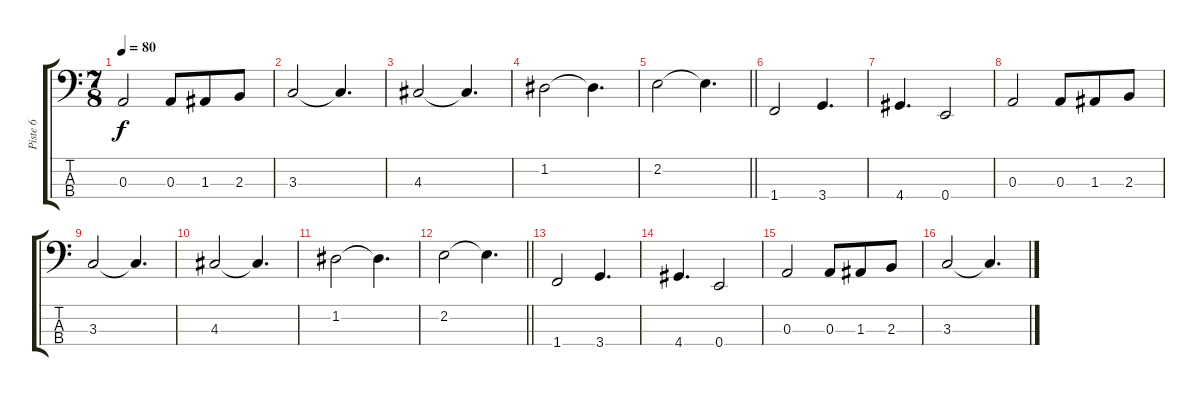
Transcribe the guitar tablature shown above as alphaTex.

\track ("Piste 6" "Piste 6") {instrument electricbassfinger}
\staff {score tabs}
\tuning (G2 D2 A1 E1) {hide}
\ts (7 8)
\tempo 80
\clef f4
\ks c
0.3.2{dy f} 0.3.8 1.3.8 2.3.8 |
3.3.2 3.3{t}.4{d} |
4.3.2 4.3{t}.4{d} |
1.2.2 1.2{t}.4{d} |
\barLineRight lightlight
2.2.2 2.2{t}.4{d} |
1.4.2{volume 12} 3.4.4{d} |
4.4.4{d} 0.4.2 |
0.3.2 0.3.8 1.3.8 2.3.8 |
3.3.2 3.3{t}.4{d} |
4.3.2 4.3{t}.4{d} |
1.2.2 1.2{t}.4{d} |
\barLineRight lightlight
2.2.2 2.2{t}.4{d} |
1.4.2{volume 13} 3.4.4{d} |
4.4.4{d} 0.4.2 |
0.3.2 0.3.8 1.3.8 2.3.8 |
3.3.2 3.3{t}.4{d}
